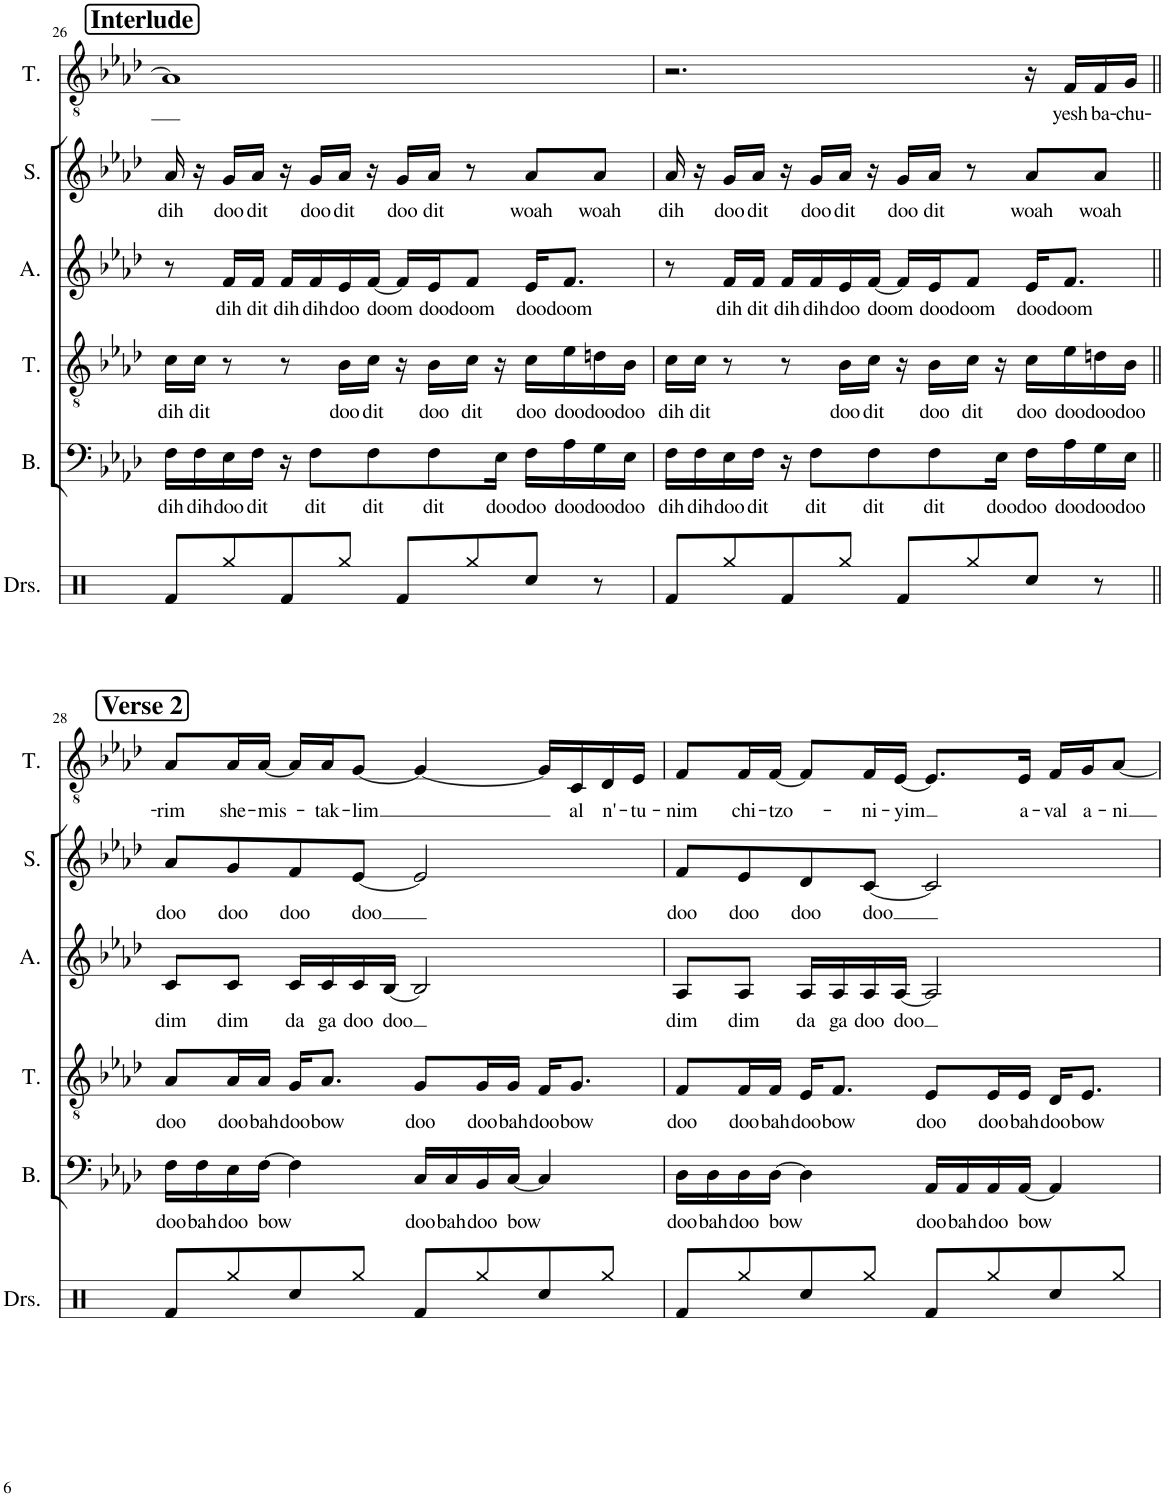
**kern	**kern	**text	**kern	**text	**kern	**text	**kern	**text	**kern	**text
*part6	*part5	*part5	*part4	*part4	*part3	*part3	*part2	*part2	*part1	*part1
*staff6	*staff5	*staff5	*staff4	*staff4	*staff3	*staff3	*staff2	*staff2	*staff1	*staff1
*I"Drumset	*I"Bass	*	*I"Tenor	*	*I"Alto	*	*I"Soprano	*	*I"Tenor	*
*I'Drs.	*I'B.	*	*I'T.	*	*I'A.	*	*I'S.	*	*I'T.	*
!!LO:PB:g=z
*clefX	*clefF4	*	*clefGv2	*	*clefG2	*	*clefG2	*	*clefGv2	*
*k[]	*k[b-e-a-d-]	*	*k[b-e-a-d-]	*	*k[b-e-a-d-]	*	*k[b-e-a-d-]	*	*k[b-e-a-d-]	*
*M4/4	*M4/4	*	*M4/4	*	*M4/4	*	*M4/4	*	*M4/4	*
!!LO:REH:place=s1:a:B:cj:fs=14:t=Interlude
=26	=26	=26	=26	=26	=26	=26	=26	=26	=26	=26
!	!	!LO:LY:b	!	!LO:LY:b	!	!	!	!LO:LY:b	!	!
8Rf/L	16F\LL	dih	16c\LL	dih	8r	.	16a-/	dih	1A-]	.
!	!	!LO:LY:b	!	!LO:LY:b	!	!	!	!	!	!
.	16F\	dih	16c\JJ	dit	.	.	16r	.	.	.
!	!	!LO:LY:b	!	!	!	!LO:LY:b	!	!LO:LY:b	!	!
8Rgg/	16E-\	doo	8r	.	16f/LL	dih	16g/LL	doo	.	.
!	!	!LO:LY:b	!	!	!	!LO:LY:b	!	!LO:LY:b	!	!
.	16F\JJ	dit	.	.	16f/JJ	dit	16a-/JJ	dit	.	.
!	!	!	!	!	!	!LO:LY:b	!	!	!	!
8Rf/	16r	.	8r	.	16f/LL	dih	16r	.	.	.
!	!	!LO:LY:b	!	!	!	!LO:LY:b	!	!LO:LY:b	!	!
.	8F\L	dit	.	.	16f/	dih	16g/LL	doo	.	.
!	!	!	!	!LO:LY:b	!	!LO:LY:b	!	!LO:LY:b	!	!
8Rgg/J	.	.	16B-\LL	doo	16e-/	doo	16a-/JJ	dit	.	.
!	!	!LO:LY:b	!	!LO:LY:b	!	!LO:LY:b	!	!	!	!
.	8F\	dit	16c\JJ	dit	[16f/JJ	doom	16r	.	.	.
!	!	!	!	!	!	!	!	!LO:LY:b	!	!
8Rf/L	.	.	16r	.	16f/LL]	.	16g/LL	doo	.	.
!	!	!LO:LY:b	!	!LO:LY:b	!	!LO:LY:b	!	!LO:LY:b	!	!
.	8F\	dit	16B-\LL	doo	16e-/J	doo	16a-/JJ	dit	.	.
!	!	!	!	!LO:LY:b	!	!LO:LY:b	!	!	!	!
8Rgg/	.	.	16c\JJ	dit	8f/J	doom	8r	.	.	.
!	!	!LO:LY:b	!	!	!	!	!	!	!	!
.	16E-\Jk	doo	16r	.	.	.	.	.	.	.
!	!	!LO:LY:b	!	!LO:LY:b	!	!LO:LY:b	!	!LO:LY:b	!	!
8Rcc/J	16F\LL	doo	16c\LL	doo	16e-/KL	doo	8a-/L	woah	.	.
!	!	!LO:LY:b	!	!LO:LY:b	!	!LO:LY:b	!	!	!	!
.	16A-\	doo	16e-\	doo	8.f/J	doom	.	.	.	.
!	!	!LO:LY:b	!	!LO:LY:b	!	!	!	!LO:LY:b	!	!
8r	16G\	doo	16dn\	doo	.	.	8a-/J	woah	.	.
!	!	!LO:LY:b	!	!LO:LY:b	!	!	!	!	!	!
.	16E-\JJ	doo	16B-\JJ	doo	.	.	.	.	.	.
=27	=27	=27	=27	=27	=27	=27	=27	=27	=27	=27
!	!	!LO:LY:b	!	!LO:LY:b	!	!	!	!LO:LY:b	!	!
8Rf/L	16F\LL	dih	16c\LL	dih	8r	.	16a-/	dih	2.r	.
!	!	!LO:LY:b	!	!LO:LY:b	!	!	!	!	!	!
.	16F\	dih	16c\JJ	dit	.	.	16r	.	.	.
!	!	!LO:LY:b	!	!	!	!LO:LY:b	!	!LO:LY:b	!	!
8Rgg/	16E-\	doo	8r	.	16f/LL	dih	16g/LL	doo	.	.
!	!	!LO:LY:b	!	!	!	!LO:LY:b	!	!LO:LY:b	!	!
.	16F\JJ	dit	.	.	16f/JJ	dit	16a-/JJ	dit	.	.
!	!	!	!	!	!	!LO:LY:b	!	!	!	!
8Rf/	16r	.	8r	.	16f/LL	dih	16r	.	.	.
!	!	!LO:LY:b	!	!	!	!LO:LY:b	!	!LO:LY:b	!	!
.	8F\L	dit	.	.	16f/	dih	16g/LL	doo	.	.
!	!	!	!	!LO:LY:b	!	!LO:LY:b	!	!LO:LY:b	!	!
8Rgg/J	.	.	16B-\LL	doo	16e-/	doo	16a-/JJ	dit	.	.
!	!	!LO:LY:b	!	!LO:LY:b	!	!LO:LY:b	!	!	!	!
.	8F\	dit	16c\JJ	dit	[16f/JJ	doom	16r	.	.	.
!	!	!	!	!	!	!	!	!LO:LY:b	!	!
8Rf/L	.	.	16r	.	16f/LL]	.	16g/LL	doo	.	.
!	!	!LO:LY:b	!	!LO:LY:b	!	!LO:LY:b	!	!LO:LY:b	!	!
.	8F\	dit	16B-\LL	doo	16e-/J	doo	16a-/JJ	dit	.	.
!	!	!	!	!LO:LY:b	!	!LO:LY:b	!	!	!	!
8Rgg/	.	.	16c\JJ	dit	8f/J	doom	8r	.	.	.
!	!	!LO:LY:b	!	!	!	!	!	!	!	!
.	16E-\Jk	doo	16r	.	.	.	.	.	.	.
!	!	!LO:LY:b	!	!LO:LY:b	!	!LO:LY:b	!	!LO:LY:b	!	!
8Rcc/J	16F\LL	doo	16c\LL	doo	16e-/KL	doo	8a-/L	woah	16r	.
!	!	!LO:LY:b	!	!LO:LY:b	!	!LO:LY:b	!	!	!	!LO:LY:b
.	16A-\	doo	16e-\	doo	8.f/J	doom	.	.	16F/LL	yesh
!	!	!LO:LY:b	!	!LO:LY:b	!	!	!	!LO:LY:b	!	!LO:LY:b
8r	16G\	doo	16dn\	doo	.	.	8a-/J	woah	16F/	ba-
!	!	!LO:LY:b	!	!LO:LY:b	!	!	!	!	!	!LO:LY:b
.	16E-\JJ	doo	16B-\JJ	doo	.	.	.	.	16G/JJ	-chu-
!!LO:LB:g=z
!!LO:REH:place=s1:a:B:cj:fs=14:t=Verse 2
=28||	=28||	=28||	=28||	=28||	=28||	=28||	=28||	=28||	=28||	=28||
!	!	!LO:LY:b	!	!LO:LY:b	!	!LO:LY:b	!	!LO:LY:b	!	!LO:LY:b
8Rf/L	16F\LL	doo	8A-/L	doo	8c/L	dim	8a-/L	doo	8A-/L	-rim
!	!	!LO:LY:b	!	!	!	!	!	!	!	!
.	16F\	bah	.	.	.	.	.	.	.	.
!	!	!LO:LY:b	!	!LO:LY:b	!	!LO:LY:b	!	!LO:LY:b	!	!LO:LY:b
8Rgg/	16E-\	doo	16A-/L	doo	8c/J	dim	8g/	doo	16A-/L	she-
!	!	!LO:LY:b	!	!LO:LY:b	!	!	!	!	!	!LO:LY:b
.	[16F\JJ	bow	16A-/JJ	bah	.	.	.	.	[16A-/JJ	-mis-
!	!	!	!	!LO:LY:b	!	!LO:LY:b	!	!LO:LY:b	!	!
8Rcc/	4F\]	.	16G/KL	doo	16c/LL	da	8f/	doo	16A-/LL]	.
!	!	!	!	!LO:LY:b	!	!LO:LY:b	!	!	!	!LO:LY:b
.	.	.	8.A-/J	bow	16c/	ga	.	.	16A-/J	-tak-
!	!	!	!	!	!	!LO:LY:b	!	!LO:LY:b	!	!LO:LY:b
8Rgg/J	.	.	.	.	16c/	doo	[8e-/J	doo	[8G/J	-lim
!	!	!	!	!	!	!LO:LY:b	!	!	!	!
.	.	.	.	.	[16B-/JJ	doo	.	.	.	.
!	!	!LO:LY:b	!	!LO:LY:b	!	!	!	!	!	!
8Rf/L	16C/LL	doo	8G/L	doo	2B-/]	.	2e-/]	.	4G/_	.
!	!	!LO:LY:b	!	!	!	!	!	!	!	!
.	16C/	bah	.	.	.	.	.	.	.	.
!	!	!LO:LY:b	!	!LO:LY:b	!	!	!	!	!	!
8Rgg/	16BB-/	doo	16G/L	doo	.	.	.	.	.	.
!	!	!LO:LY:b	!	!LO:LY:b	!	!	!	!	!	!
.	[16C/JJ	bow	16G/JJ	bah	.	.	.	.	.	.
!	!	!	!	!LO:LY:b	!	!	!	!	!	!
8Rcc/	4C/]	.	16F/KL	doo	.	.	.	.	16G/LL]	.
!	!	!	!	!LO:LY:b	!	!	!	!	!	!LO:LY:b
.	.	.	8.G/J	bow	.	.	.	.	16C/	al
!	!	!	!	!	!	!	!	!	!	!LO:LY:b
8Rgg/J	.	.	.	.	.	.	.	.	16D-/	n'-
!	!	!	!	!	!	!	!	!	!	!LO:LY:b
.	.	.	.	.	.	.	.	.	16E-/JJ	-tu-
=29	=29	=29	=29	=29	=29	=29	=29	=29	=29	=29
!	!	!LO:LY:b	!	!LO:LY:b	!	!LO:LY:b	!	!LO:LY:b	!	!LO:LY:b
8Rf/L	16D-\LL	doo	8F/L	doo	8A-/L	dim	8f/L	doo	8F/L	-nim
!	!	!LO:LY:b	!	!	!	!	!	!	!	!
.	16D-\	bah	.	.	.	.	.	.	.	.
!	!	!LO:LY:b	!	!LO:LY:b	!	!LO:LY:b	!	!LO:LY:b	!	!LO:LY:b
8Rgg/	16D-\	doo	16F/L	doo	8A-/J	dim	8e-/	doo	16F/L	chi-
!	!	!LO:LY:b	!	!LO:LY:b	!	!	!	!	!	!LO:LY:b
.	[16D-\JJ	bow	16F/JJ	bah	.	.	.	.	[16F/JJ	-tzo-
!	!	!	!	!LO:LY:b	!	!LO:LY:b	!	!LO:LY:b	!	!
8Rcc/	4D-\]	.	16E-/KL	doo	16A-/LL	da	8d-/	doo	8F/L]	.
!	!	!	!	!LO:LY:b	!	!LO:LY:b	!	!	!	!
.	.	.	8.F/J	bow	16A-/	ga	.	.	.	.
!	!	!	!	!	!	!LO:LY:b	!	!LO:LY:b	!	!LO:LY:b
8Rgg/J	.	.	.	.	16A-/	doo	[8c/J	doo	16F/L	-ni-
!	!	!	!	!	!	!LO:LY:b	!	!	!	!LO:LY:b
.	.	.	.	.	[16A-/JJ	doo	.	.	[16E-/JJ	-yim
!	!	!LO:LY:b	!	!LO:LY:b	!	!	!	!	!	!
8Rf/L	16AA-/LL	doo	8E-/L	doo	2A-/]	.	2c/]	.	8.E-/L]	.
!	!	!LO:LY:b	!	!	!	!	!	!	!	!
.	16AA-/	bah	.	.	.	.	.	.	.	.
!	!	!LO:LY:b	!	!LO:LY:b	!	!	!	!	!	!
8Rgg/	16AA-/	doo	16E-/L	doo	.	.	.	.	.	.
!	!	!LO:LY:b	!	!LO:LY:b	!	!	!	!	!	!LO:LY:b
.	[16AA-/JJ	bow	16E-/JJ	bah	.	.	.	.	16E-/Jk	a-
!	!	!	!	!LO:LY:b	!	!	!	!	!	!LO:LY:b
8Rcc/	4AA-/]	.	16D-/KL	doo	.	.	.	.	16F/LL	-val
!	!	!	!	!LO:LY:b	!	!	!	!	!	!LO:LY:b
.	.	.	8.E-/J	bow	.	.	.	.	16G/J	a-
!	!	!	!	!	!	!	!	!	!	!LO:LY:b
8Rgg/J	.	.	.	.	.	.	.	.	[8A-/J	-ni
=	=	=	=	=	=	=	=	=	=	=
*-	*-	*-	*-	*-	*-	*-	*-	*-	*-	*-
